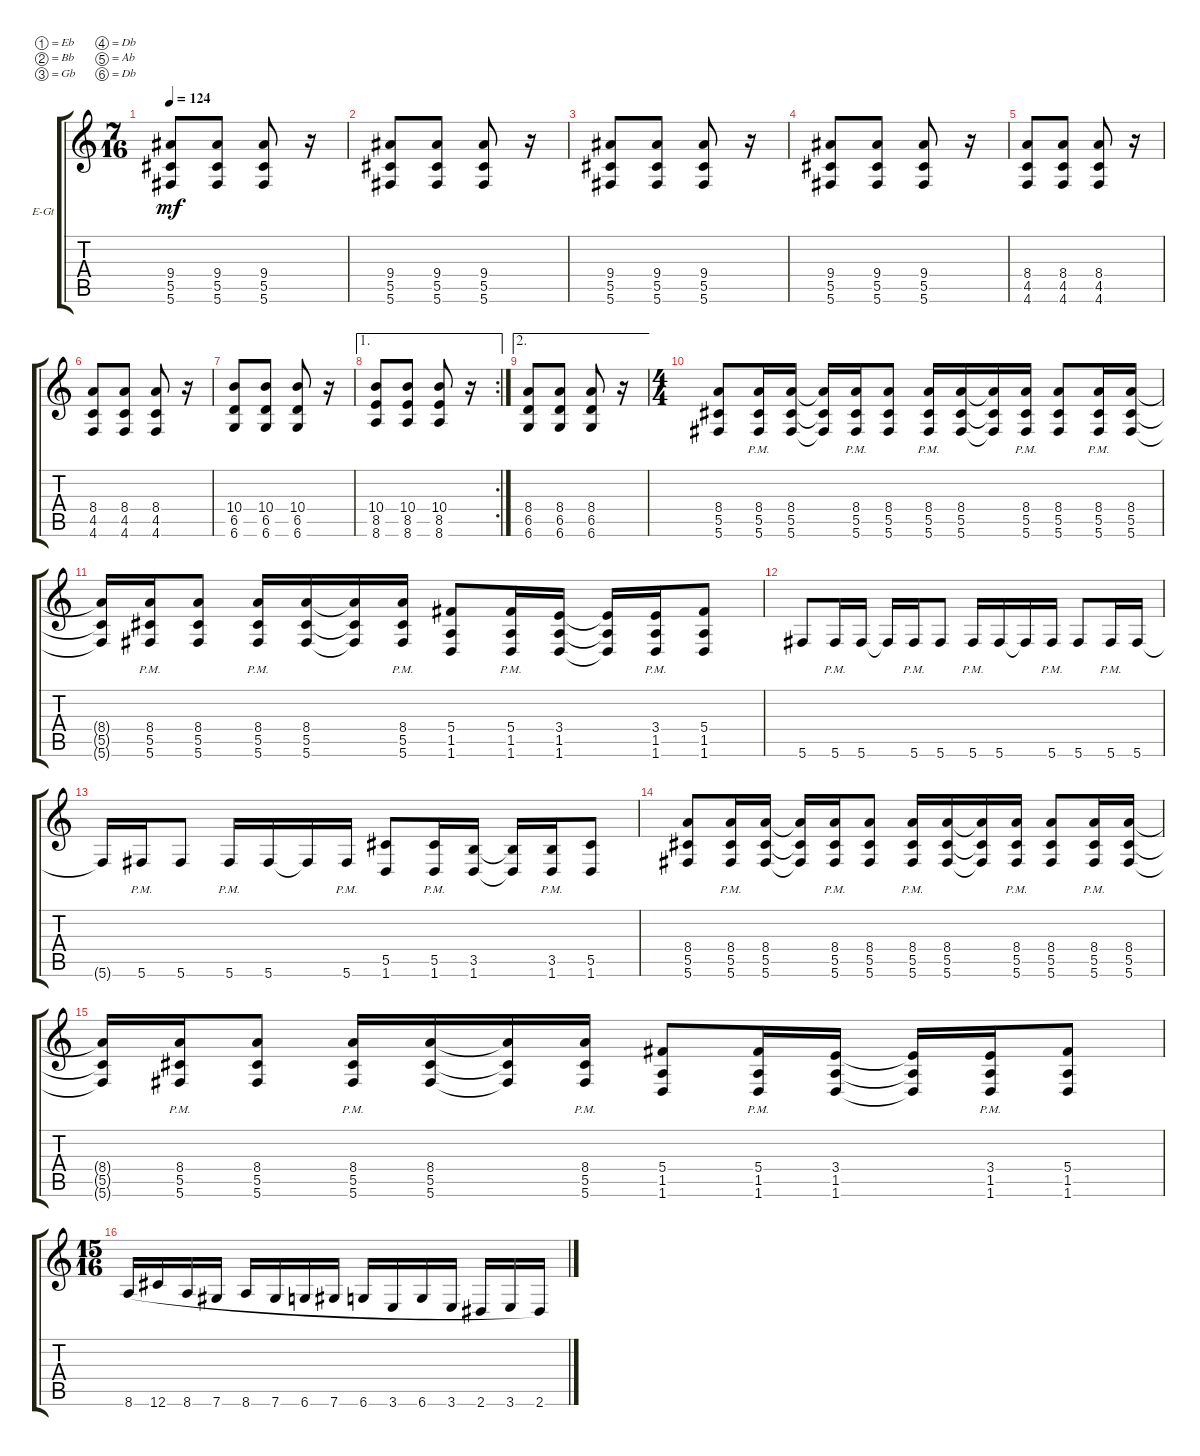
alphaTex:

\defaultSystemsLayout 4
\bracketExtendMode groupsimilarinstruments
\firstSystemTrackNameOrientation horizontal
\otherSystemsTrackNameOrientation horizontal
\track ("Petey" "E-Gt") {instrument distortionguitar}
\staff {score tabs}
\tuning (Eb4 Bb3 Gb3 Db3 Ab2 Db2)
\ts (7 16)
\tempo 124
\clef g2
\ks c
(5.6 5.5 9.4).8{dy mf} (9.4 5.5 5.6).8 (5.6 5.5 9.4).8 r.16 |
(5.6 5.5 9.4).8 (9.4 5.5 5.6).8 (5.6 5.5 9.4).8 r.16 |
(5.6 5.5 9.4).8 (9.4 5.5 5.6).8 (5.6 5.5 9.4).8 r.16 |
(5.6 5.5 9.4).8 (9.4 5.5 5.6).8 (5.6 5.5 9.4).8 r.16 |
(4.6 4.5 8.4).8 (8.4 4.5 4.6).8 (4.6 4.5 8.4).8 r.16 |
(4.6 4.5 8.4).8 (8.4 4.5 4.6).8 (4.6 4.5 8.4).8 r.16 |
(6.6 6.5 10.4).8 (10.4 6.5 6.6).8 (6.6 6.5 10.4).8 r.16 |
\ae 1
\rc 2
(8.5 8.6 10.4).8 (10.4 8.6 8.5).8 (10.4 8.5 8.6).8 r.16 |
\ae 2
(6.6 6.5 8.4).8 (8.4 6.5 6.6).8 (8.4 6.5 6.6).8 r.16 |
\ts (4 4)
(5.6 5.5 8.4).8 (5.6{pm} 5.5{pm} 8.4{pm}).16 (8.4 5.5 5.6).16 (5.6{t} 5.5{t} 8.4{t}).16 (8.4{pm} 5.5{pm} 5.6{pm}).16 (5.6 5.5 8.4).8 (5.6{pm} 5.5{pm} 8.4{pm}).16 (8.4 5.5 5.6).16 (8.4{t} 5.5{t} 5.6{t}).16 (5.6{pm} 5.5{pm} 8.4{pm}).16 (8.4 5.5 5.6).8 (5.6{pm} 5.5{pm} 8.4{pm}).16 (8.4 5.5 5.6).16 |
(5.6{t} 5.5{t} 8.4{t}).16 (8.4{pm} 5.5{pm} 5.6{pm}).16 (5.6 5.5 8.4).8 (8.4{pm} 5.5{pm} 5.6{pm}).16 (5.6 5.5 8.4).16 (8.4{t} 5.5{t} 5.6{t}).16 (5.6{pm} 5.5{pm} 8.4{pm}).16 (5.4 1.5 1.6).8 (1.6{pm} 1.5{pm} 5.4{pm}).16 (3.4 1.5 1.6).16 (1.6{t} 1.5{t} 3.4{t}).16 (3.4{pm} 1.5{pm} 1.6{pm}).16 (1.6 1.5 5.4).8 |
5.6.8 5.6{pm}.16 5.6.16 5.6{t}.16 5.6{pm}.16 5.6.8 5.6{pm}.16 5.6.16 5.6{t}.16 5.6{pm}.16 5.6.8 5.6{pm}.16 5.6.16 |
5.6{t}.16 5.6{pm}.16 5.6.8 5.6{pm}.16 5.6.16 5.6{t}.16 5.6{pm}.16 (5.5 1.6).8 (1.6{pm} 5.5{pm}).16 (3.5 1.6).16 (1.6{t} 3.5{t}).16 (3.5{pm} 1.6{pm}).16 (1.6 5.5).8 |
(5.6 5.5 8.4).8 (5.6{pm} 5.5{pm} 8.4{pm}).16 (8.4 5.5 5.6).16 (5.6{t} 5.5{t} 8.4{t}).16 (8.4{pm} 5.5{pm} 5.6{pm}).16 (5.6 5.5 8.4).8 (5.6{pm} 5.5{pm} 8.4{pm}).16 (8.4 5.5 5.6).16 (8.4{t} 5.5{t} 5.6{t}).16 (5.6{pm} 5.5{pm} 8.4{pm}).16 (8.4 5.5 5.6).8 (5.6{pm} 5.5{pm} 8.4{pm}).16 (8.4 5.5 5.6).16 |
(5.6{t} 5.5{t} 8.4{t}).16 (8.4{pm} 5.5{pm} 5.6{pm}).16 (5.6 5.5 8.4).8 (8.4{pm} 5.5{pm} 5.6{pm}).16 (5.6 5.5 8.4).16 (8.4{t} 5.5{t} 5.6{t}).16 (5.6{pm} 5.5{pm} 8.4{pm}).16 (5.4 1.5 1.6).8 (1.6{pm} 1.5{pm} 5.4{pm}).16 (3.4 1.5 1.6).16 (1.6{t} 1.5{t} 3.4{t}).16 (3.4{pm} 1.5{pm} 1.6{pm}).16 (1.6 1.5 5.4).8 |
\ts (15 16)
8.6.16{legatoorigin} 12.6.16{legatoorigin} 8.6.16{legatoorigin} 7.6.16{legatoorigin} 8.6.16{legatoorigin} 7.6.16{legatoorigin} 6.6.16{legatoorigin} 7.6.16{legatoorigin} 6.6.16{legatoorigin} 3.6.16{legatoorigin} 6.6.16{legatoorigin} 3.6.16{legatoorigin} 2.6.16{legatoorigin} 3.6.16{legatoorigin} 2.6.16
